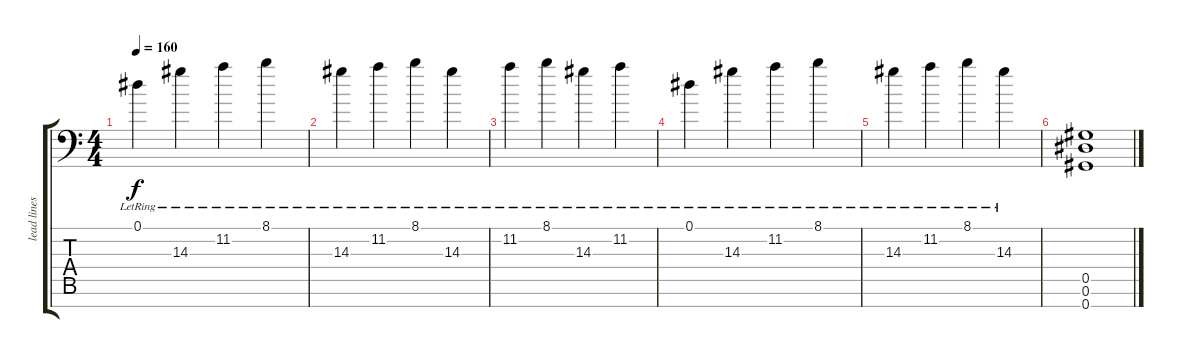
\track ("lead lines" "lead lines") {instrument distortionguitar}
\staff {score tabs}
\tuning (Eb4 Bb3 Gb3 Db3 Ab2 Eb2 Ab1) {hide}
\ts (4 4)
\tempo 160
\clef f4
\ks c
0.1{lr}.4{dy f} 14.3{lr}.4 11.2{lr}.4 8.1{lr}.4 |
14.3{lr}.4 11.2{lr}.4 8.1{lr}.4 14.3{lr}.4 |
11.2{lr}.4 8.1{lr}.4 14.3{lr}.4 11.2{lr}.4 |
0.1{lr}.4 14.3{lr}.4 11.2{lr}.4 8.1{lr}.4 |
14.3{lr}.4 11.2{lr}.4 8.1{lr}.4 14.3{lr}.4 |
(0.5 0.6 0.7).1
